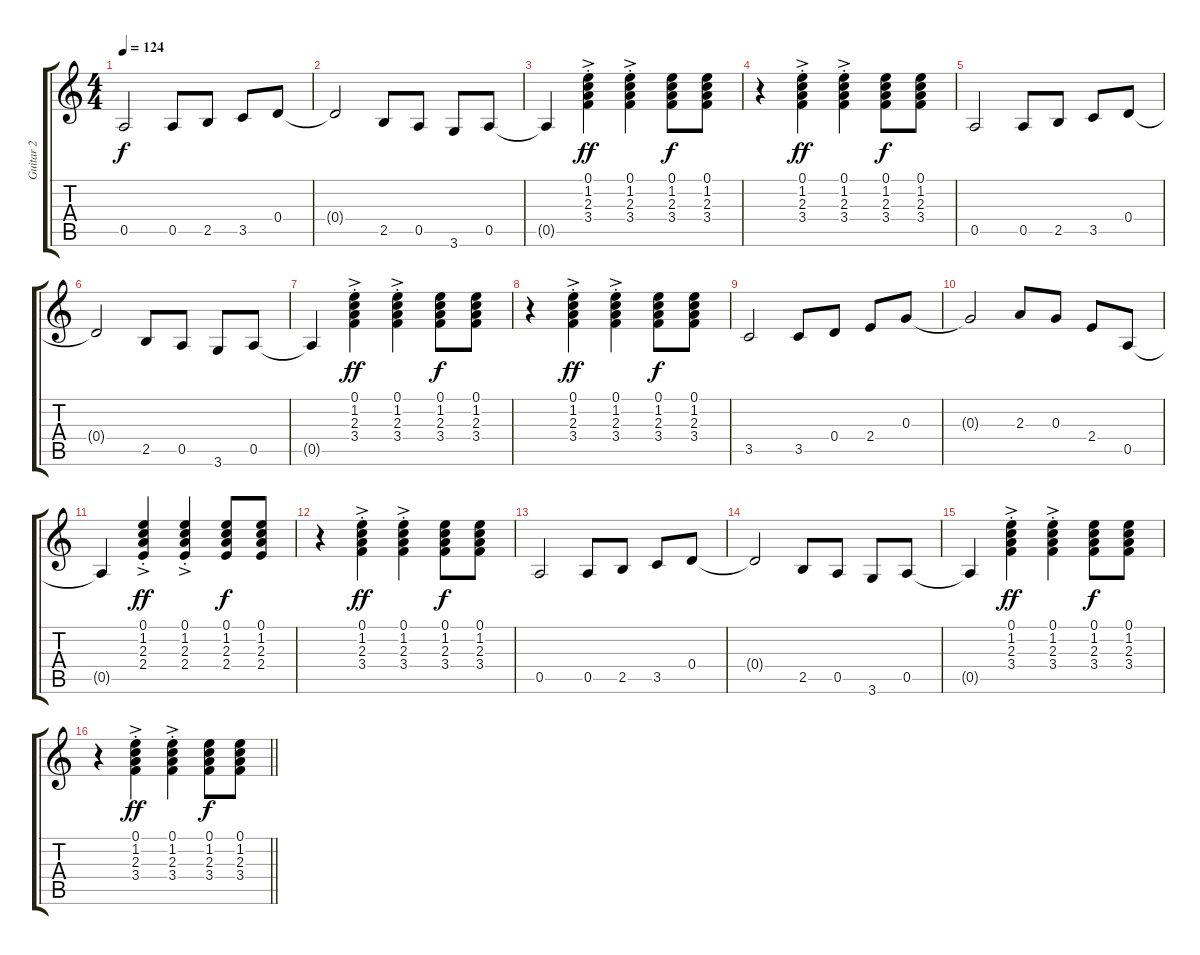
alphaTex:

\track ("Guitar 2" "Guitar 2") {instrument distortionguitar}
\staff {score tabs}
\tuning (E4 B3 G3 D3 A2 E2) {hide}
\ts (4 4)
\tempo 124
\clef g2
\ks c
0.5.2{dy f instrument distortionguitar} 0.5.8 2.5.8 3.5.8 0.4.8 |
0.4{t}.2 2.5.8 0.5.8 3.6.8 0.5.8 |
0.5{t}.4 (0.1{ac st} 1.2{ac st} 2.3{ac st} 3.4{ac st}).4{dy ff} (0.1{ac st} 1.2{ac st} 2.3{ac st} 3.4{ac st}).4 (0.1 1.2 2.3 3.4).8{dy f} (0.1 1.2 2.3 3.4).8 |
r.4 (0.1{ac st} 1.2{ac st} 2.3{ac st} 3.4{ac st}).4{dy ff} (0.1{ac st} 1.2{ac st} 2.3{ac st} 3.4{ac st}).4 (0.1 1.2 2.3 3.4).8{dy f} (0.1 1.2 2.3 3.4).8 |
0.5.2 0.5.8 2.5.8 3.5.8 0.4.8 |
0.4{t}.2 2.5.8 0.5.8 3.6.8 0.5.8 |
0.5{t}.4 (0.1{ac st} 1.2{ac st} 2.3{ac st} 3.4{ac st}).4{dy ff} (0.1{ac st} 1.2{ac st} 2.3{ac st} 3.4{ac st}).4 (0.1 1.2 2.3 3.4).8{dy f} (0.1 1.2 2.3 3.4).8 |
r.4 (0.1{ac st} 1.2{ac st} 2.3{ac st} 3.4{ac st}).4{dy ff} (0.1{ac st} 1.2{ac st} 2.3{ac st} 3.4{ac st}).4 (0.1 1.2 2.3 3.4).8{dy f} (0.1 1.2 2.3 3.4).8 |
3.5.2 3.5.8 0.4.8 2.4.8 0.3.8 |
0.3{t}.2 2.3.8 0.3.8 2.4.8 0.5.8 |
0.5{t}.4 (0.1{ac st} 1.2{ac st} 2.3{ac st} 2.4{ac st}).4{dy ff} (0.1{ac st} 1.2{ac st} 2.3{ac st} 2.4{ac st}).4 (0.1 1.2 2.3 2.4).8{dy f} (0.1 1.2 2.3 2.4).8 |
r.4 (0.1{ac st} 1.2{ac st} 2.3{ac st} 3.4{ac st}).4{dy ff} (0.1{ac st} 1.2{ac st} 2.3{ac st} 3.4{ac st}).4 (0.1 1.2 2.3 3.4).8{dy f} (0.1 1.2 2.3 3.4).8 |
0.5.2 0.5.8 2.5.8 3.5.8 0.4.8 |
0.4{t}.2 2.5.8 0.5.8 3.6.8 0.5.8 |
0.5{t}.4 (0.1{ac st} 1.2{ac st} 2.3{ac st} 3.4{ac st}).4{dy ff} (0.1{ac st} 1.2{ac st} 2.3{ac st} 3.4{ac st}).4 (0.1 1.2 2.3 3.4).8{dy f} (0.1 1.2 2.3 3.4).8 |
\barLineRight lightlight
r.4 (0.1{ac st} 1.2{ac st} 2.3{ac st} 3.4{ac st}).4{dy ff} (0.1{ac st} 1.2{ac st} 2.3{ac st} 3.4{ac st}).4 (0.1 1.2 2.3 3.4).8{dy f} (0.1 1.2 2.3 3.4).8
